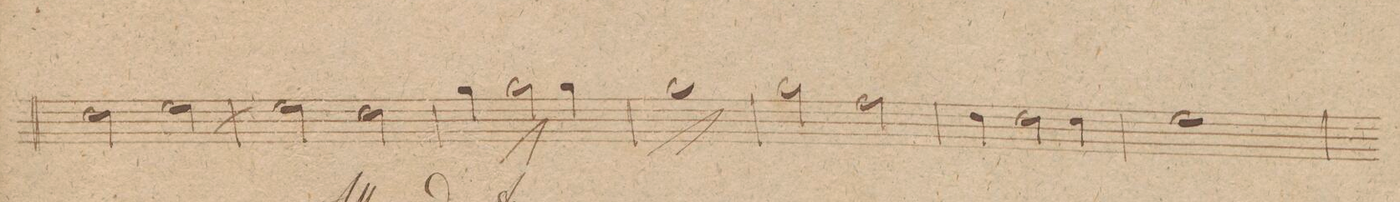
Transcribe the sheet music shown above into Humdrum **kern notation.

**kern	**dynam
*I"Clarnetto 1mo in A.	*
*clefG2	*
*k[f#c#g#]	*
*met(c)	*
*M4/4	*
2b\	.
[2cc#\	.
=12	=12
2cc#\]	.
2b\	.
=13	=13
4ee\	.
2ee^<\	.
4ee\	.
=14	=14
1ee^<	.
=15	=15
2ee\	.
2dd\	.
=16	=16
4b\	.
2b\	.
4b\	.
=17	=17
1cc#	.
=18	=18
*-	*-
